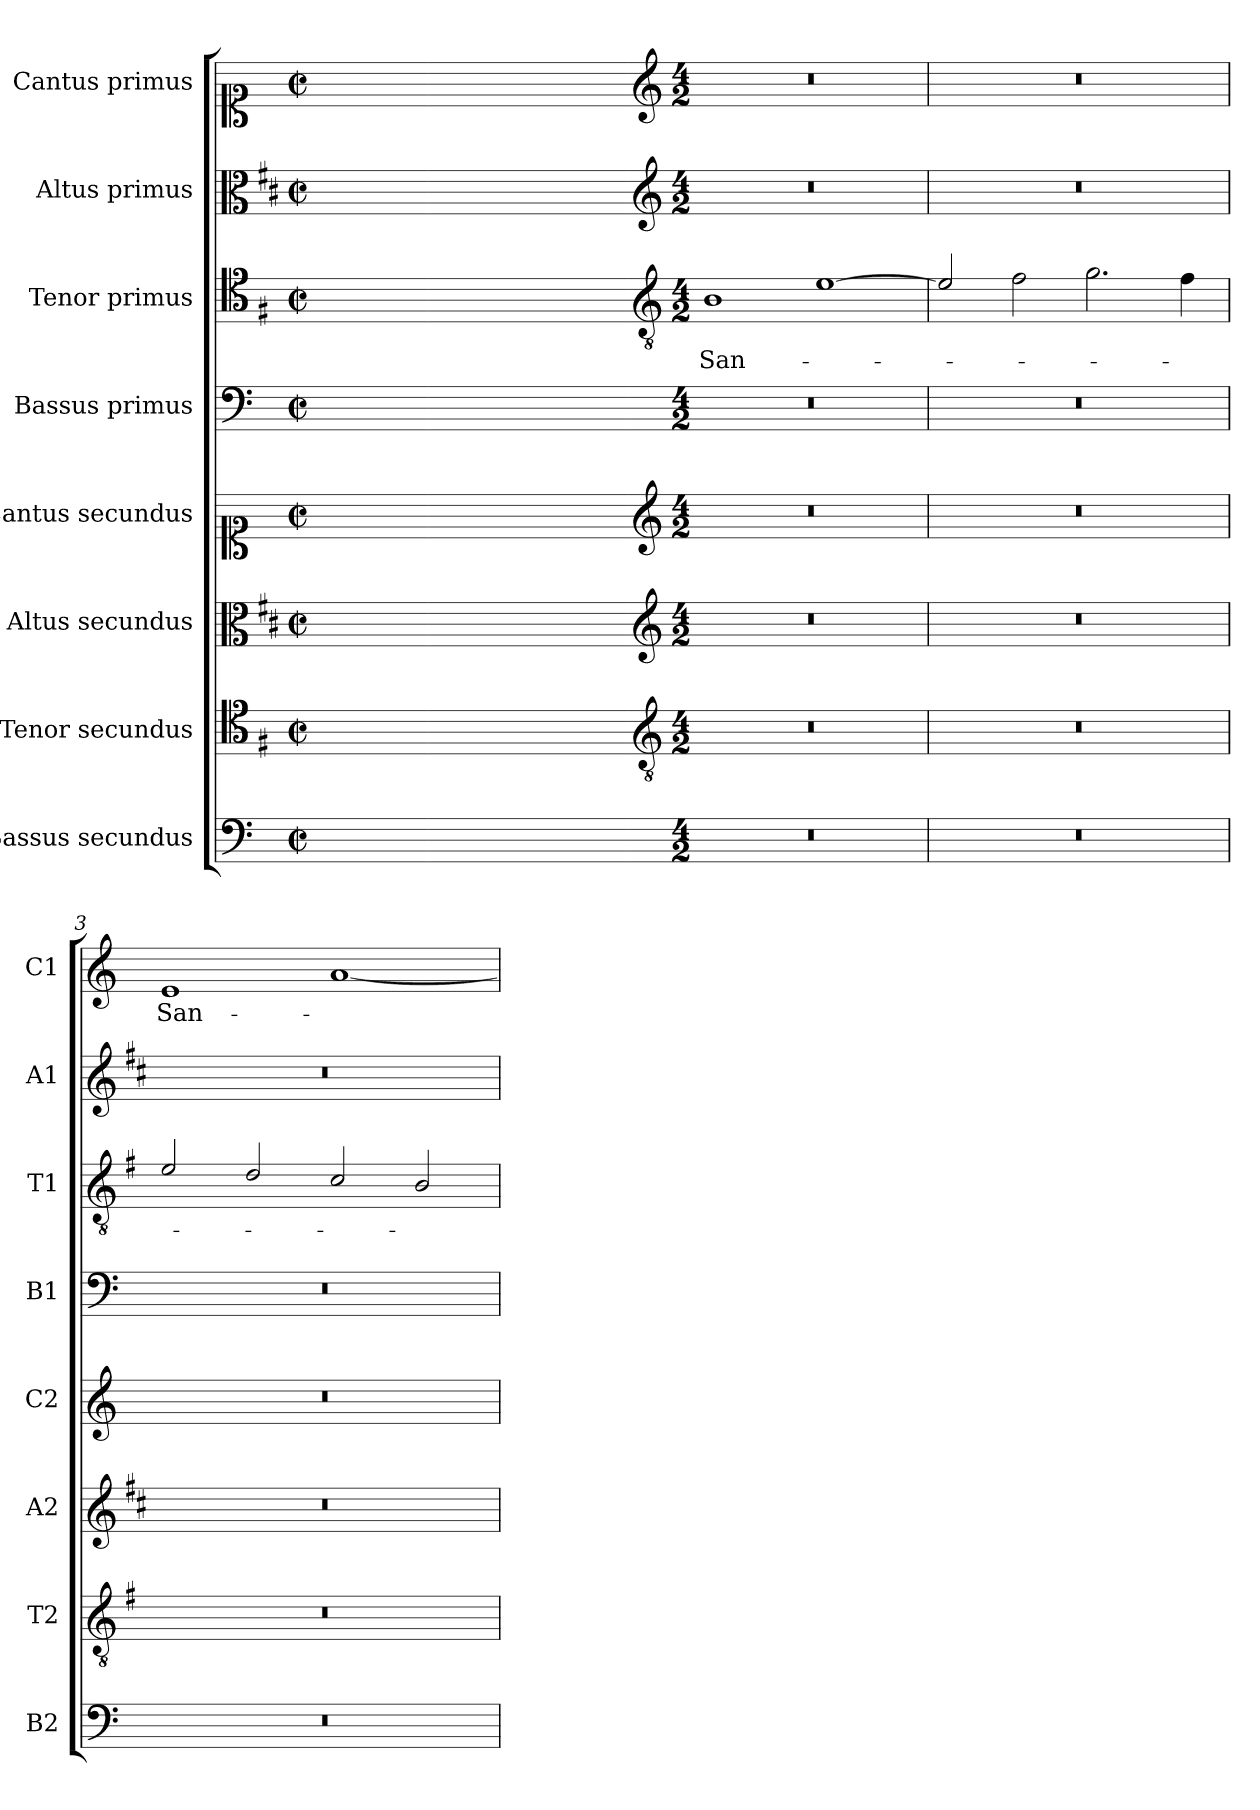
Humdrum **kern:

**kern	**kern	**kern	**kern	**kern	**kern	**text	**kern	**kern	**text
*part8	*part7	*part6	*part5	*part4	*part3	*part3	*part2	*part1	*part1
*staff8	*staff7	*staff6	*staff5	*staff4	*staff3	*staff3	*staff2	*staff1	*staff1
*I"Bassus secundus	*I"Tenor secundus	*I"Altus secundus	*I"Cantus secundus	*I"Bassus primus	*I"Tenor primus	*	*I"Altus primus	*I"Cantus primus	*
*I'B2	*I'T2	*I'A2	*I'C2	*I'B1	*I'T1	*	*I'A1	*I'C1	*
*clefF4	*clefC4	*clefC3	*clefC1	*clefF4	*clefC4	*	*clefC3	*clefC1	*
*	*ITrd4c7	*ITrd1c2	*	*	*ITrd4c7	*	*ITrd1c2	*	*
*k[]	*k[]	*k[]	*k[]	*k[]	*k[]	*	*k[]	*k[]	*
*C:	*C:	*C:	*C:	*C:	*C:	*	*C:	*C:	*
*M2/2	*M2/2	*M2/2	*M2/2	*M2/2	*M2/2	*	*M2/2	*M2/2	*
*met(c|)	*met(c|)	*met(c|)	*met(c|)	*met(c|)	*met(c|)	*	*met(c|)	*met(c|)	*
=	=	=	=	=	=	=	=	=	=
1ryy	1ryy	1ryy	1ryy	1ryy	1ryy	.	1ryy	1ryy	.
=1X-	=1X-	=1X-	=1X-	=1X-	=1X-	=1X-	=1X-	=1X-	=1X-
4ryy	4ryy	4ryy	4ryy	4ryy	4ryy	.	4ryy	4ryy	.
4ryy	4ryy	4ryy	4ryy	4ryy	4ryy	.	4ryy	4ryy	.
4ryy	4ryy	4ryy	4ryy	4ryy	4ryy	.	4ryy	4ryy	.
4ryy	4ryy	4ryy	4ryy	4ryy	4ryy	.	4ryy	4ryy	.
=1-	=1-	=1-	=1-	=1-	=1-	=1-	=1-	=1-	=1-
*	*clefGv2	*clefG2	*clefG2	*	*clefGv2	*	*clefG2	*clefG2	*
*M4/2	*M4/2	*M4/2	*M4/2	*M4/2	*M4/2	*	*M4/2	*M4/2	*
!	!	!	!	!	!	!LO:LY:b	!	!	!
0r	0r	0r	0r	0r	1E	San-	0r	0r	.
.	.	.	.	.	[1A	.	.	.	.
=2	=2	=2	=2	=2	=2	=2	=2	=2	=2
0r	0r	0r	0r	0r	2A/]	.	0r	0r	.
.	.	.	.	.	2B\	.	.	.	.
.	.	.	.	.	2.c\	.	.	.	.
.	.	.	.	.	4B\	.	.	.	.
=3	=3	=3	=3	=3	=3	=3	=3	=3	=3
!	!	!	!	!	!	!	!	!	!LO:LY:b
0r	0r	0r	0r	0r	2A/	.	0r	1e	San-
.	.	.	.	.	2G/	.	.	.	.
.	.	.	.	.	2F/	.	.	[1a	.
.	.	.	.	.	2E/	.	.	.	.
=	=	=	=	=	=	=	=	=	=
*-	*-	*-	*-	*-	*-	*-	*-	*-	*-
